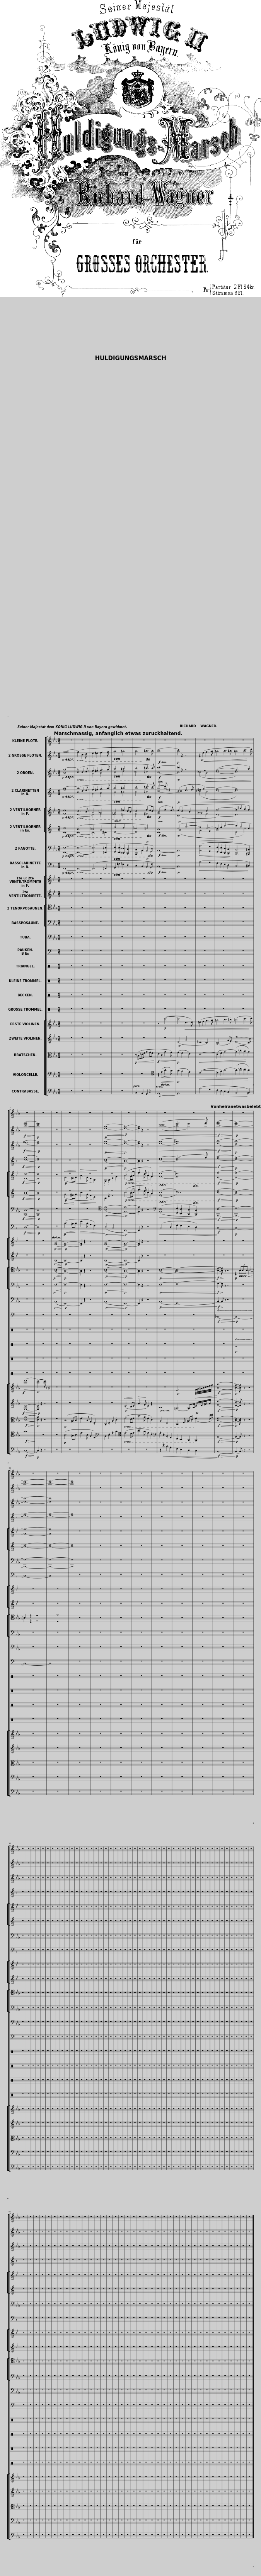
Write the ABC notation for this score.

X:1
%%score [ [ 1 ( 2 3 ) ( 4 5 ) ( 6 7 ) [ ( 8 9 ) ( 10 11 ) ] ( 12 13 ) 14 [ 15 16 ] [ ( 17 18 ) 19 ] 20 21 22 [ 23 24 25 26 27 ] ] ]
L:1/8
Q:1/4=80
M:2/2
I:linebreak $
K:Eb
V:1 treble transpose=12
V:2 treble
V:3 treble
V:4 treble
V:5 treble
V:6 treble transpose=-2
V:7 treble transpose="-2 "
V:8 treble transpose=-7
V:9 treble transpose="-7 "
V:10 treble transpose=-9
V:11 treble transpose="-9 "
V:12 bass
V:13 bass
V:14 bass transpose=-2
V:15 treble transpose=5
V:16 treble transpose=5
V:17 tenor
V:18 tenor
V:19 bass
V:20 bass
V:21 bass
V:22 perc
K:none
V:23 treble
V:24 treble
V:25 alto
V:26 bass
V:27 bass transpose=-12
V:1
 z8 | z8 | z8 | z8 | z8 | %5
 z8 | z8 | z8 | z8 | z8 |$ %10
 z8 | z8 |[Q:1/4=100] z8 | z8 | z8 | %15
 z8 | z8 | z8 | z8 | z8 || %20
 z8 | z8 |$ z8 | z8 | z8 | %25
 z8 | z8 | z8 | z8 | z8 | %30
 z8 | z8 | z8 |$ z8 | z8 | %35
 z8 | z8 | z8 | z8 | z8 | %40
 z8 | z8 | z8 | z8 | z8 | %45
 z8 | z8 | z8 | z8 | z8 | %50
 z8 | z8 | z8 | z8 | z8 | %55
 z8 | z8 | z8 | z8 | z8 | %60
 z8 | z8 | z8 | z8 | z8 | %65
 z8 | z8 | z8 | z8 | z8 | %70
 z8 | z8 | z8 | z8 | z8 | %75
 z8 | z8 | z8 | z8 | z8 | %80
 z8 |$ z8 | z8 | z8 | z8 | %85
 z8 | z8 | z8 | z8 | z8 | %90
 z8 | z8 | z8 | z8 | z8 | %95
 z8 | z8 | z8 | z8 | z8 | %100
 z8 | z8 | z8 | z8 | z8 | %105
 z8 | z8 | z8 | z8 | z8 | %110
 z8 | z8 | z8 | z8 | z8 | %115
 z8 | z8 | z8 | z8 |] %119
V:2
!p! g8- | (g4 c3 d | e2 =e2 f3 g | a4 =a4 | b4 =b3 b) | %5
!f! c'8- |!p! c'2 z2 z4 | z2!p!!<(! (f2 g3 a | =a4 b3 =b | =b4 c'3!<)! d') |$ %10
!f!!>(! ([c'-f']8!>)! |!p! [c'e']8) | z8 | z8 | z8 | %15
!p!!<(! ([e-a]8!<)! |!p! [eg]8-) | [eg]2 z2 z4 |!<(! (c'8 | e'7 f')!<)! || %20
!f!!>(! (([e'g']8!>)! |!p! [d'f']8-)) |$ [d'f']8- | [d'f']8- | [d'f']8 | %25
 z8 | z8 | z8 | z8 | z8 | %30
 z8 | z8 | z8 |$ z8 | z8 | %35
 z8 | z8 | z8 | z8 | z8 | %40
 z8 | z8 | z8 | z8 | z8 | %45
 z8 | z8 | z8 | z8 | z8 | %50
 z8 | z8 | z8 | z8 | z8 | %55
 z8 | z8 | z8 | z8 | z8 | %60
 z8 | z8 | z8 | z8 | z8 | %65
 z8 | z8 | z8 | z8 | z8 | %70
 z8 | z8 | z8 | z8 | z8 | %75
 z8 | z8 | z8 | z8 | z8 | %80
 z8 |$ z8 | z8 | z8 | z8 | %85
 z8 | z8 | z8 | z8 | z8 | %90
 z8 | z8 | z8 | z8 | z8 | %95
 z8 | z8 | z8 | z8 | z8 | %100
 z8 | z8 | z8 | z8 | z8 | %105
 z8 | z8 | z8 | z8 | z8 | %110
 z8 | z8 | z8 | z8 | z8 | %115
 z8 | z8 | z8 | z8 |] %119
V:3
 g8- | g4 x4 | x8 | x8 | x8 | %5
 x8 | x8 | x8 | x8 | x8 |$ %10
 x8 | x8 | x8 | x8 | x8 | %15
 x8 | x8 | x8 | (c'8- | c'4 e'4) || %20
 x8 | x8 |$ x8 | x8 | x8 | %25
 x8 | x8 | x8 | x8 | x8 | %30
 x8 | x8 | x8 |$ x8 | x8 | %35
 x8 | x8 | x8 | x8 | x8 | %40
 x8 | x8 | x8 | x8 | x8 | %45
 x8 | x8 | x8 | x8 | x8 | %50
 x8 | x8 | x8 | x8 | x8 | %55
 x8 | x8 | x8 | x8 | x8 | %60
 x8 | x8 | x8 | x8 | x8 | %65
 x8 | x8 | x8 | x8 | x8 | %70
 x8 | x8 | x8 | x8 | x8 | %75
 x8 | x8 | x8 | x8 | x8 | %80
 x8 |$ x8 | x8 | x8 | x8 | %85
 x8 | x8 | x8 | x8 | x8 | %90
 x8 | x8 | x8 | x8 | x8 | %95
 x8 | x8 | x8 | x8 | x8 | %100
 x8 | x8 | x8 | x8 | x8 | %105
 x8 | x8 | x8 | x8 | x8 | %110
 x8 | x8 | x8 | x8 | x8 | %115
 x8 | x8 | x8 | x8 |] %119
V:4
!p! g8- | (g4 c3 d | e2 =e2 f3 g | a4 =a4 | b4 =b3 b) | %5
!f! c'8- |!p! c'2 z2 z4 | z8 | (f8- | f6 a2) |$ %10
!f!!>(! (f8!>)! |!p! [eg]8) | z8 | z8 | z8 | %15
!p!!<(! ([e-a]8!<)! |!p! [eg]8-) | [eg]2 z2 z4 |!<(! ([e-a]8 | [e=a]8)!<)! || %20
!f!!>(! ([eb-]8!>)! |!p! [db]8-) |$ [db]8- | [db]8 | z8 | %25
 z8 | z8 | z8 | z8 | z8 | %30
 z8 | z8 | z8 |$ z8 | z8 | %35
 z8 | z8 | z8 | z8 | z8 | %40
 z8 | z8 | z8 | z8 | z8 | %45
 z8 | z8 | z8 | z8 | z8 | %50
 z8 | z8 | z8 | z8 | z8 | %55
 z8 | z8 | z8 | z8 | z8 | %60
 z8 | z8 | z8 | z8 | z8 | %65
 z8 | z8 | z8 | z8 | z8 | %70
 z8 | z8 | z8 | z8 | z8 | %75
 z8 | z8 | z8 | z8 | z8 | %80
 z8 |$ z8 | z8 | z8 | z8 | %85
 z8 | z8 | z8 | z8 | z8 | %90
 z8 | z8 | z8 | z8 | z8 | %95
 z8 | z8 | z8 | z8 | z8 | %100
 z8 | z8 | z8 | z8 | z8 | %105
 z8 | z8 | z8 | z8 | z8 | %110
 z8 | z8 | z8 | z8 | z8 | %115
 z8 | z8 | z8 | z8 |] %119
V:5
 B8 | c8 | A4 B4 | c4 e4 | _d4 =d4 | %5
 c8- | c8 | (_c4!<(! B4 | d8- | d8)!<)! |$ %10
 g8- | x8 | x8 | x8 | x8 | %15
 x8 | x8 | x8 | x8 | x8 || %20
 x8 | x8 |$ x8 | x8 | x8 | %25
 x8 | x8 | x8 | x8 | x8 | %30
 x8 | x8 | x8 |$ x8 | x8 | %35
 x8 | x8 | x8 | x8 | x8 | %40
 x8 | x8 | x8 | x8 | x8 | %45
 x8 | x8 | x8 | x8 | x8 | %50
 x8 | x8 | x8 | x8 | x8 | %55
 x8 | x8 | x8 | x8 | x8 | %60
 x8 | x8 | x8 | x8 | x8 | %65
 x8 | x8 | x8 | x8 | x8 | %70
 x8 | x8 | x8 | x8 | x8 | %75
 x8 | x8 | x8 | x8 | x8 | %80
 x8 |$ x8 | x8 | x8 | x8 | %85
 x8 | x8 | x8 | x8 | x8 | %90
 x8 | x8 | x8 | x8 | x8 | %95
 x8 | x8 | x8 | x8 | x8 | %100
 x8 | x8 | x8 | x8 | x8 | %105
 x8 | x8 | x8 | x8 | x8 | %110
 x8 | x8 | x8 | x8 | x8 | %115
 x8 | x8 | x8 | x8 |] %119
V:6
[K:F]!p! a8- | (a4 d3 e | f2 ^f2 g3 a | b4 =b4 | c'4 ^c'3 c') | %5
!f! d'4- d' z z2 |!p! (d4 e3 f |!<(! ^f2 g6-) | g8- | g8!<)! |$ %10
!f!!>(! ([d-g]8!>)! |!p! [df]8) | z8 | z8 | z8 | %15
!p!!<(! (([Bd]8!<)! |!p! [Ac]8-)) | [Ac]2 z2 z4 |!<(! f8- | (f7 g)!<)! || %20
!f!!>(! (([fa]8!>)! |!p! [eg]8-)) |$ [eg]8- | [eg]8- | [eg]8 | %25
 z8 | z8 | z8 | z8 | z8 | %30
 z8 | z8 | z8 |$ z8 | z8 | %35
 z8 | z8 | z8 | z8 | z8 | %40
 z8 | z8 | z8 | z8 | z8 | %45
 z8 | z8 | z8 | z8 | z8 | %50
 z8 | z8 | z8 | z8 | z8 | %55
 z8 | z8 | z8 | z8 | z8 | %60
 z8 | z8 | z8 | z8 | z8 | %65
 z8 | z8 | z8 | z8 | z8 | %70
 z8 | z8 | z8 | z8 | z8 | %75
 z8 | z8 | z8 | z8 | z8 | %80
 z8 |$ z8 | z8 | z8 | z8 | %85
 z8 | z8 | z8 | z8 | z8 | %90
 z8 | z8 | z8 | z8 | z8 | %95
 z8 | z8 | z8 | z8 | z8 | %100
 z8 | z8 | z8 | z8 | z8 | %105
 z8 | z8 | z8 | z8 | z8 | %110
 z8 | z8 | z8 | z8 | z8 | %115
 z8 | z8 | z8 | z8 |] %119
V:7
[K:F] f8 | B8 | G4 A4 | B4 =B4 | c4 ^c4 | %5
 d8- | d8 | (_d4 c4 | e8- | e8) |$ %10
 x8 | x8 | x8 | x8 | x8 | %15
 x8 | x8 | x8 | d8- | d8 || %20
 x8 | x8 |$ x8 | x8 | x8 | %25
 x8 | x8 | x8 | x8 | x8 | %30
 x8 | x8 | x8 |$ x8 | x8 | %35
 x8 | x8 | x8 | x8 | x8 | %40
 x8 | x8 | x8 | x8 | x8 | %45
 x8 | x8 | x8 | x8 | x8 | %50
 x8 | x8 | x8 | x8 | x8 | %55
 x8 | x8 | x8 | x8 | x8 | %60
 x8 | x8 | x8 | x8 | x8 | %65
 x8 | x8 | x8 | x8 | x8 | %70
 x8 | x8 | x8 | x8 | x8 | %75
 x8 | x8 | x8 | x8 | x8 | %80
 x8 |$ x8 | x8 | x8 | x8 | %85
 x8 | x8 | x8 | x8 | x8 | %90
 x8 | x8 | x8 | x8 | x8 | %95
 x8 | x8 | x8 | x8 | x8 | %100
 x8 | x8 | x8 | x8 | x8 | %105
 x8 | x8 | x8 | x8 | x8 | %110
 x8 | x8 | x8 | x8 | x8 | %115
 x8 | x8 | x8 | x8 |] %119
V:8
[K:Bb]!p! [Fd]8 | (c7 B | A4 _A4 | G4 _d2 cB | c4 e2 dc) | %5
!f! (B4 e3 d) |!p! (d2 c4 B2 | A4 c4 | e8- | e2 _g2 f2 e2) |$ %10
!f!!>(! [Dd]8-!>)! |!p! [Dd]8 | z8 |!p!!<(! z8!<)! |!mp!!>(! z8!>)! | %15
 z8 |!p! (B6 AB | f3 d B2 .G2) | ([G-e]8 | [G=e]8) || %20
!f!!>(! (([Ff]8!>)! |!p! [Ff]8-)) |$ [Ff]8- | [Ff]8 | z8 | %25
 z8 | z8 | z8 | z8 | z8 | %30
 z8 | z8 | z8 |$ z8 | z8 | %35
 z8 | z8 | z8 | z8 | z8 | %40
 z8 | z8 | z8 | z8 | z8 | %45
 z8 | z8 | z8 | z8 | z8 | %50
 z8 | z8 | z8 | z8 | z8 | %55
 z8 | z8 | z8 | z8 | z8 | %60
 z8 | z8 | z8 | z8 | z8 | %65
 z8 | z8 | z8 | z8 | z8 | %70
 z8 | z8 | z8 | z8 | z8 | %75
 z8 | z8 | z8 | z8 | z8 | %80
 z8 |$ z8 | z8 | z8 | z8 | %85
 z8 | z8 | z8 | z8 | z8 | %90
 z8 | z8 | z8 | z8 | z8 | %95
 z8 | z8 | z8 | z8 | z8 | %100
 z8 | z8 | z8 | z8 | z8 | %105
 z8 | z8 | z8 | z8 | z8 | %110
 z8 | z8 | z8 | z8 | z8 | %115
 z8 | z8 | z8 | z8 |] %119
V:9
[K:Bb] x8 | E8- | E4 F4 | _E4 =E4 | F4 ^F4 | %5
 G8 | (C8 | _G4 F4 | E8-) | E8 |$ %10
 x8 | x8 | x8 | (F6 =EF | B3 F D2 B,2) | %15
 .G,2 .B,2 .E2 .G2 | (B6 AB | f3 d B2 .G2) | x8 | x8 || %20
 x8 | x8 |$ x8 | x8 | x8 | %25
 x8 | x8 | x8 | x8 | x8 | %30
 x8 | x8 | x8 |$ x8 | x8 | %35
 x8 | x8 | x8 | x8 | x8 | %40
 x8 | x8 | x8 | x8 | x8 | %45
 x8 | x8 | x8 | x8 | x8 | %50
 x8 | x8 | x8 | x8 | x8 | %55
 x8 | x8 | x8 | x8 | x8 | %60
 x8 | x8 | x8 | x8 | x8 | %65
 x8 | x8 | x8 | x8 | x8 | %70
 x8 | x8 | x8 | x8 | x8 | %75
 x8 | x8 | x8 | x8 | x8 | %80
 x8 |$ x8 | x8 | x8 | x8 | %85
 x8 | x8 | x8 | x8 | x8 | %90
 x8 | x8 | x8 | x8 | x8 | %95
 x8 | x8 | x8 | x8 | x8 | %100
 x8 | x8 | x8 | x8 | x8 | %105
 x8 | x8 | x8 | x8 | x8 | %110
 x8 | x8 | x8 | x8 | x8 | %115
 x8 | x8 | x8 | x8 |] %119
V:10
[K:C]!p! c8 | (A8 | _A4 G4 | d4 c4 | _B4 =B4) | %5
!f! [CA]8 |!p! (B4 d4- |!<(! d4 B4- | B2 d2 f4-!<)! | f2 d4 B2) |$ %10
!f!!>(! [Ac]8-!>)! |!p! [Ac]8 | z8 |!p!!<(! z8!<)! |!mp!!>(! z8!>)! | %15
 z8 |!p! (c6 Bc | g3 e c2 .A2) | (c8 | d8) || %20
!f!!>(! (([ce]8!>)! |!p! [Bd]8-)) |$ [Bd]8- | [Bd]8- | [Bd]8 | %25
 z8 | z8 | z8 | z8 | z8 | %30
 z8 | z8 | z8 |$ z8 | z8 | %35
 z8 | z8 | z8 | z8 | z8 | %40
 z8 | z8 | z8 | z8 | z8 | %45
 z8 | z8 | z8 | z8 | z8 | %50
 z8 | z8 | z8 | z8 | z8 | %55
 z8 | z8 | z8 | z8 | z8 | %60
 z8 | z8 | z8 | z8 | z8 | %65
 z8 | z8 | z8 | z8 | z8 | %70
 z8 | z8 | z8 | z8 | z8 | %75
 z8 | z8 | z8 | z8 | z8 | %80
 z8 |$ z8 | z8 | z8 | z8 | %85
 z8 | z8 | z8 | z8 | z8 | %90
 z8 | z8 | z8 | z8 | z8 | %95
 z8 | z8 | z8 | z8 | z8 | %100
 z8 | z8 | z8 | z8 | z8 | %105
 z8 | z8 | z8 | z8 | z8 | %110
 z8 | z8 | z8 | z8 | z8 | %115
 z8 | z8 | z8 | z8 |] %119
V:11
[K:C] C8- | C8- | C6 ^C2 | D8- | D8 | %5
 x8 | (G8 | F6 E2 | G8 | D4 B4) |$ %10
 x8 | x8 | x8 | (G6 ^FG | c3 G E2 C2) | %15
 A,2 z2 z4 | (c6 Bc | g3 e c2 .A2) | (F8 | c8) || %20
 x8 | x8 |$ x8 | x8 | x8 | %25
 x8 | x8 | x8 | x8 | x8 | %30
 x8 | x8 | x8 |$ x8 | x8 | %35
 x8 | x8 | x8 | x8 | x8 | %40
 x8 | x8 | x8 | x8 | x8 | %45
 x8 | x8 | x8 | x8 | x8 | %50
 x8 | x8 | x8 | x8 | x8 | %55
 x8 | x8 | x8 | x8 | x8 | %60
 x8 | x8 | x8 | x8 | x8 | %65
 x8 | x8 | x8 | x8 | x8 | %70
 x8 | x8 | x8 | x8 | x8 | %75
 x8 | x8 | x8 | x8 | x8 | %80
 x8 |$ x8 | x8 | x8 | x8 | %85
 x8 | x8 | x8 | x8 | x8 | %90
 x8 | x8 | x8 | x8 | x8 | %95
 x8 | x8 | x8 | x8 | x8 | %100
 x8 | x8 | x8 | x8 | x8 | %105
 x8 | x8 | x8 | x8 | x8 | %110
 x8 | x8 | x8 | x8 | x8 | %115
 x8 | x8 | x8 | x8 |] %119
V:12
!p! [E,,E,]8- | [E,,E,]8- | ([E,,E,]6 [=E,,=E,]2 | [F,,F,]2 [E,,E,]2 [_D,,_D,]2 [C,,C,]2 | [B,,,B,,]2 A,,2 TG,,4){F,,G,,} | %5
!f! A,,8- |!p! A,,8 |!<(! ([A,,A,]6 [G,,G,]2 | [F,,F,]2 [E,,E,]2 [D,,D,]2 [C,,C,]2!<)! | [B,,,B,,]6 [=B,,,=B,,]2) |$ %10
!f!!>(! [C,,C,]8-!>)! |!p! [C,,C,]8 | z8 | z8 | z8 | %15
[K:tenor]!p!!<(! ([A,E-]8!<)! |!p! [E,E]8-) | [E,E]2 z2 z4 |[K:bass]!<(! (([A,,E,]8 | [F,,F,]2 [E,,E,]2 [D,,D,]2 [C,,C,]2))!<)! || %20
!f!!>(! ([B,,,-E,]8!>)! |!p! [B,,,F,]8-) |$ [B,,,F,]8- | [B,,,F,]8- | [B,,,F,]8 | %25
 z8 | z8 | z8 | z8 | z8 | %30
 z8 | z8 | z8 |$ z8 | z8 | %35
 z8 | z8 | z8 | z8 | z8 | %40
 z8 | z8 | z8 | z8 | z8 | %45
 z8 | z8 | z8 | z8 | z8 | %50
 z8 | z8 | z8 | z8 | z8 | %55
 z8 | z8 | z8 | z8 | z8 | %60
 z8 | z8 | z8 | z8 | z8 | %65
 z8 | z8 | z8 | z8 | z8 | %70
 z8 | z8 | z8 | z8 | z8 | %75
 z8 | z8 | z8 | z8 | z8 | %80
 z8 |$ z8 | z8 | z8 | z8 | %85
 z8 | z8 | z8 | z8 | z8 | %90
 z8 | z8 | z8 | z8 | z8 | %95
 z8 | z8 | z8 | z8 | z8 | %100
 z8 | z8 | z8 | z8 | z8 | %105
 z8 | z8 | z8 | z8 | z8 | %110
 z8 | z8 | z8 | z8 | z8 | %115
 z8 | z8 | z8 | z8 |] %119
V:13
 x8 | x8 | x8 | x8 | x2 A,,2 x4 | %5
 x8 | x8 | x8 | x8 | x8 |$ %10
 x8 | x8 | x8 | x8 | x8 | %15
[K:tenor] x8 | x8 | x8 |[K:bass] x8 | x8 || %20
 x8 | x8 |$ x8 | x8 | x8 | %25
 x8 | x8 | x8 | x8 | x8 | %30
 x8 | x8 | x8 |$ x8 | x8 | %35
 x8 | x8 | x8 | x8 | x8 | %40
 x8 | x8 | x8 | x8 | x8 | %45
 x8 | x8 | x8 | x8 | x8 | %50
 x8 | x8 | x8 | x8 | x8 | %55
 x8 | x8 | x8 | x8 | x8 | %60
 x8 | x8 | x8 | x8 | x8 | %65
 x8 | x8 | x8 | x8 | x8 | %70
 x8 | x8 | x8 | x8 | x8 | %75
 x8 | x8 | x8 | x8 | x8 | %80
 x8 |$ x8 | x8 | x8 | x8 | %85
 x8 | x8 | x8 | x8 | x8 | %90
 x8 | x8 | x8 | x8 | x8 | %95
 x8 | x8 | x8 | x8 | x8 | %100
 x8 | x8 | x8 | x8 | x8 | %105
 x8 | x8 | x8 | x8 | x8 | %110
 x8 | x8 | x8 | x8 | x8 | %115
 x8 | x8 | x8 | x8 |] %119
V:14
[K:F]!p! F,,8- | F,,8- | (F,,6 ^F,,2 | G,,2 =F,2 _E,2 D,2 | C,2 B,,2 TA,,4){G,,A,,} | %5
!f! B,,8- |!p! B,,8 |!<(! (B,6 A,2 | G,2 F,2 E,2 D,2 | C,6 ^C,2)!<)! |$ %10
!f!!>(! D,8-!>)! |!p! D,8 | z8 |!p!!<(! (C6 =B,C!<)! |!mp!!>(! F3 C A,2 .F,2)!>)! | %15
!p!!<(! (D,4 B,,4!<)! |!p! F,,8-) | F,,2 z2 z4 |!<(! (B,,6 D,2 | G,2 F,2 E,2 D,2)!<)! || %20
!f! (C,8 |!p! C,8-) |$ C,8- | C,8 | z8 | %25
 z8 | z8 | z8 | z8 | z8 | %30
 z8 | z8 | z8 |$ z8 | z8 | %35
 z8 | z8 | z8 | z8 | z8 | %40
 z8 | z8 | z8 | z8 | z8 | %45
 z8 | z8 | z8 | z8 | z8 | %50
 z8 | z8 | z8 | z8 | z8 | %55
 z8 | z8 | z8 | z8 | z8 | %60
 z8 | z8 | z8 | z8 | z8 | %65
 z8 | z8 | z8 | z8 | z8 | %70
 z8 | z8 | z8 | z8 | z8 | %75
 z8 | z8 | z8 | z8 | z8 | %80
 z8 |$ z8 | z8 | z8 | z8 | %85
 z8 | z8 | z8 | z8 | z8 | %90
 z8 | z8 | z8 | z8 | z8 | %95
 z8 | z8 | z8 | z8 | z8 | %100
 z8 | z8 | z8 | z8 | z8 | %105
 z8 | z8 | z8 | z8 | z8 | %110
 z8 | z8 | z8 | z8 | z8 | %115
 z8 | z8 | z8 | z8 |] %119
V:15
[K:Bb] z8 | z8 | z8 | z8 | z8 | %5
 z8 | z8 | z8 | z8 | z8 |$ %10
 z8 | z8 |!p!!<(! ((!>![EG]8!<)! |!p! [DF]8-)) | [DF]2 z2 z4 | %15
!p!!<(! ((!>![EG]8!<)! |!p! [DF]8-)) | [DF]2 z2 z4 | z8 | z8 || %20
 z8 | z8 |$ z8 | z8 | z8 | %25
 z8 | z8 | z8 | z8 | z8 | %30
 z8 | z8 | z8 |$ z8 | z8 | %35
 z8 | z8 | z8 | z8 | z8 | %40
 z8 | z8 | z8 | z8 | z8 | %45
 z8 | z8 | z8 | z8 | z8 | %50
 z8 | z8 | z8 | z8 | z8 | %55
 z8 | z8 | z8 | z8 | z8 | %60
 z8 | z8 | z8 | z8 | z8 | %65
 z8 | z8 | z8 | z8 | z8 | %70
 z8 | z8 | z8 | z8 | z8 | %75
 z8 | z8 | z8 | z8 | z8 | %80
 z8 |$ z8 | z8 | z8 | z8 | %85
 z8 | z8 | z8 | z8 | z8 | %90
 z8 | z8 | z8 | z8 | z8 | %95
 z8 | z8 | z8 | z8 | z8 | %100
 z8 | z8 | z8 | z8 | z8 | %105
 z8 | z8 | z8 | z8 | z8 | %110
 z8 | z8 | z8 | z8 | z8 | %115
 z8 | z8 | z8 | z8 |] %119
V:16
[K:Bb] z8 | z8 | z8 | z8 | z8 | %5
 z8 | z8 | z8 | z8 | z8 |$ %10
 z8 | z8 |!p!!<(! !>!B,8-!<)! |!p! B,8- | B,2 z2 z4 | %15
!p!!<(! !>!B,8-!<)! |!p! B,8- | B,2 z2 z4 | z8 | z8 || %20
 z8 | z8 |$ z8 | z8 | z8 | %25
 z8 | z8 | z8 | z8 | z8 | %30
 z8 | z8 | z8 |$ z8 | z8 | %35
 z8 | z8 | z8 | z8 | z8 | %40
 z8 | z8 | z8 | z8 | z8 | %45
 z8 | z8 | z8 | z8 | z8 | %50
 z8 | z8 | z8 | z8 | z8 | %55
 z8 | z8 | z8 | z8 | z8 | %60
 z8 | z8 | z8 | z8 | z8 | %65
 z8 | z8 | z8 | z8 | z8 | %70
 z8 | z8 | z8 | z8 | z8 | %75
 z8 | z8 | z8 | z8 | z8 | %80
 z8 |$ z8 | z8 | z8 | z8 | %85
 z8 | z8 | z8 | z8 | z8 | %90
 z8 | z8 | z8 | z8 | z8 | %95
 z8 | z8 | z8 | z8 | z8 | %100
 z8 | z8 | z8 | z8 | z8 | %105
 z8 | z8 | z8 | z8 | z8 | %110
 z8 | z8 | z8 | z8 | z8 | %115
 z8 | z8 | z8 | z8 |] %119
V:17
 z8 | z8 | z8 | z8 | z8 | %5
 z8 | z8 | z8 | z8 | z8 |$ %10
 z8 | z8 |!p!!<(! ((!>![A,C]8!<)! |!p! [G,B,]8-)) | [G,B,]2 z2 z4 | %15
!p!!<(! ((!>![A,C]8!<)! |!p! [G,B,]8-)) | [G,B,]2 z2 z4 |!p!!<(! ([A,C-]8 | (([=A,C]8)!<)! || %20
!f!!>(! [B,E]2-)) [B,E]!>)! z z4 |!p! z2 (3B,B,B,!<(! B,4-!<)! |$ B,2 z2 z4 | z8 | z8 | %25
 z8 | z8 | z8 | z8 | z8 | %30
 z8 | z8 | z8 |$ z8 | z8 | %35
 z8 | z8 | z8 | z8 | z8 | %40
 z8 | z8 | z8 | z8 | z8 | %45
 z8 | z8 | z8 | z8 | z8 | %50
 z8 | z8 | z8 | z8 | z8 | %55
 z8 | z8 | z8 | z8 | z8 | %60
 z8 | z8 | z8 | z8 | z8 | %65
 z8 | z8 | z8 | z8 | z8 | %70
 z8 | z8 | z8 | z8 | z8 | %75
 z8 | z8 | z8 | z8 | z8 | %80
 z8 |$ z8 | z8 | z8 | z8 | %85
 z8 | z8 | z8 | z8 | z8 | %90
 z8 | z8 | z8 | z8 | z8 | %95
 z8 | z8 | z8 | z8 | z8 | %100
 z8 | z8 | z8 | z8 | z8 | %105
 z8 | z8 | z8 | z8 | z8 | %110
 z8 | z8 | z8 | z8 | z8 | %115
 z8 | z8 | z8 | z8 |] %119
V:18
 x8 | x8 | x8 | x8 | x8 | %5
 x8 | x8 | x8 | x8 | x8 |$ %10
 x8 | x8 | x8 | x8 | x8 | %15
 x8 | x8 | x8 | x8 | x8 || %20
 x8 | x2 (3B,B,B, B,4- |$ B,2 z2 z4 | z8 | x8 | %25
 x8 | x8 | x8 | x8 | x8 | %30
 x8 | x8 | x8 |$ x8 | x8 | %35
 x8 | x8 | x8 | x8 | x8 | %40
 x8 | x8 | x8 | x8 | x8 | %45
 x8 | x8 | x8 | x8 | x8 | %50
 x8 | x8 | x8 | x8 | x8 | %55
 x8 | x8 | x8 | x8 | x8 | %60
 x8 | x8 | x8 | x8 | x8 | %65
 x8 | x8 | x8 | x8 | x8 | %70
 x8 | x8 | x8 | x8 | x8 | %75
 x8 | x8 | x8 | x8 | x8 | %80
 x8 |$ x8 | x8 | x8 | x8 | %85
 x8 | x8 | x8 | x8 | x8 | %90
 x8 | x8 | x8 | x8 | x8 | %95
 x8 | x8 | x8 | x8 | x8 | %100
 x8 | x8 | x8 | x8 | x8 | %105
 x8 | x8 | x8 | x8 | x8 | %110
 x8 | x8 | x8 | x8 | x8 | %115
 x8 | x8 | x8 | x8 |] %119
V:19
 z8 | z8 | z8 | z8 | z8 | %5
 z8 | z8 | z8 | z8 | z8 |$ %10
 z8 | z8 |!p!!<(! !>!E,8-!<)! |!p! E,8- | E,2 z2 z4 | %15
!p!!<(! !>!E,8-!<)! |!p! E,8- | E,2 z2 z4 |!p!!<(! (E,8 | (F,8)!<)! || %20
!f!!>(! G,2-) G,!>)! z z4 | z8 |$ z8 | z8 | z8 | %25
 z8 | z8 | z8 | z8 | z8 | %30
 z8 | z8 | z8 |$ z8 | z8 | %35
 z8 | z8 | z8 | z8 | z8 | %40
 z8 | z8 | z8 | z8 | z8 | %45
 z8 | z8 | z8 | z8 | z8 | %50
 z8 | z8 | z8 | z8 | z8 | %55
 z8 | z8 | z8 | z8 | z8 | %60
 z8 | z8 | z8 | z8 | z8 | %65
 z8 | z8 | z8 | z8 | z8 | %70
 z8 | z8 | z8 | z8 | z8 | %75
 z8 | z8 | z8 | z8 | z8 | %80
 z8 |$ z8 | z8 | z8 | z8 | %85
 z8 | z8 | z8 | z8 | z8 | %90
 z8 | z8 | z8 | z8 | z8 | %95
 z8 | z8 | z8 | z8 | z8 | %100
 z8 | z8 | z8 | z8 | z8 | %105
 z8 | z8 | z8 | z8 | z8 | %110
 z8 | z8 | z8 | z8 | z8 | %115
 z8 | z8 | z8 | z8 |] %119
V:20
 z8 | z8 | z8 | z8 | z8 | %5
 z8 | z8 | z8 | z8 | z8 |$ %10
 z8 | z8 |!p!!<(! (!>!A,,8!<)! |!p! E,,8-) | E,,2 z2 z4 | %15
!p!!<(! (!>!A,,8!<)! |!p! E,,8-) | E,,2 z2 z4 |!p!!<(! (A,,8 | (F,,8)!<)! || %20
!f!!>(! B,,2-) B,,!>)! z z4 | z8 |$ z8 | z8 | z8 | %25
 z8 | z8 | z8 | z8 | z8 | %30
 z8 | z8 | z8 |$ z8 | z8 | %35
 z8 | z8 | z8 | z8 | z8 | %40
 z8 | z8 | z8 | z8 | z8 | %45
 z8 | z8 | z8 | z8 | z8 | %50
 z8 | z8 | z8 | z8 | z8 | %55
 z8 | z8 | z8 | z8 | z8 | %60
 z8 | z8 | z8 | z8 | z8 | %65
 z8 | z8 | z8 | z8 | z8 | %70
 z8 | z8 | z8 | z8 | z8 | %75
 z8 | z8 | z8 | z8 | z8 | %80
 z8 |$ z8 | z8 | z8 | z8 | %85
 z8 | z8 | z8 | z8 | z8 | %90
 z8 | z8 | z8 | z8 | z8 | %95
 z8 | z8 | z8 | z8 | z8 | %100
 z8 | z8 | z8 | z8 | z8 | %105
 z8 | z8 | z8 | z8 | z8 | %110
 z8 | z8 | z8 | z8 | z8 | %115
 z8 | z8 | z8 | z8 |] %119
V:21
[K:C] z8 | z8 | z8 | z8 | z8 | %5
 z8 | z8 | z8 | z8 | z8 |$ %10
 z8 | z8 | z8 | z8 | z8 | %15
 z8 | z8 | z8 | z8 | z8 || %20
!f!!>(! (!trill(!T_B,,8!>)! |!p! _B,,8-!trill)!) |$ B,,8- | B,,8 | z8 | %25
 z8 | z8 | z8 | z8 | z8 | %30
 z8 | z8 | z8 |$ z8 | z8 | %35
 z8 | z8 | z8 | z8 | z8 | %40
 z8 | z8 | z8 | z8 | z8 | %45
 z8 | z8 | z8 | z8 | z8 | %50
 z8 | z8 | z8 | z8 | z8 | %55
 z8 | z8 | z8 | z8 | z8 | %60
 z8 | z8 | z8 | z8 | z8 | %65
 z8 | z8 | z8 | z8 | z8 | %70
 z8 | z8 | z8 | z8 | z8 | %75
 z8 | z8 | z8 | z8 | z8 | %80
 z8 |$ z8 | z8 | z8 | z8 | %85
 z8 | z8 | z8 | z8 | z8 | %90
 z8 | z8 | z8 | z8 | z8 | %95
 z8 | z8 | z8 | z8 | z8 | %100
 z8 | z8 | z8 | z8 | z8 | %105
 z8 | z8 | z8 | z8 | z8 | %110
 z8 | z8 | z8 | z8 | z8 | %115
 z8 | z8 | z8 | z8 |] %119
V:22
[K:C] z8 | z8 | z8 | z8 | z8 | %5
 z8 | z8 | z8 | z8 | z8 |$ %10
 z8 | z8 | z8 | z8 | z8 | %15
 z8 | z8 | z8 | z8 | z8 || %20
 z8 |!p! !trill(!!///!Tf8!trill)! |$ z8 | z8 | z8 | %25
 z8 | z8 | z8 | z8 | z8 | %30
 z8 | z8 | z8 |$ z8 | z8 | %35
 z8 | z8 | z8 | z8 | z8 | %40
 z8 | z8 | z8 | z8 | z8 | %45
 z8 | z8 | z8 | z8 | z8 | %50
 z8 | z8 | z8 | z8 | z8 | %55
 z8 | z8 | z8 | z8 | z8 | %60
 z8 | z8 | z8 | z8 | z8 | %65
 z8 | z8 | z8 | z8 | z8 | %70
 z8 | z8 | z8 | z8 | z8 | %75
 z8 | z8 | z8 | z8 | z8 | %80
 z8 |$ z8 | z8 | z8 | z8 | %85
 z8 | z8 | z8 | z8 | z8 | %90
 z8 | z8 | z8 | z8 | z8 | %95
 z8 | z8 | z8 | z8 | z8 | %100
 z8 | z8 | z8 | z8 | z8 | %105
 z8 | z8 | z8 | z8 | z8 | %110
 z8 | z8 | z8 | z8 | z8 | %115
 z8 | z8 | z8 | z8 |] %119
V:23
 z8 | z8 | z8 | z8 | z8 | %5
 z4!p! (c'4- | c'4!<(! d3 e) | (=e2 f2 g3 a | =a4 b3 =b) | (=b4 c'3 d')!<)! |$ %10
!f!!>(! (f'8!>)! |!p! e'4-) e' z z2 | z8 | z8 | z8 | %15
 z8 | z8 | z8 | z8 |!p! E6!<(! F/4G/4=A/4B/4c/4d/4e/4f/4!<)! || %20
!f!!>(! ([B-g]8!>)! |!p! [Bf]2-) [Bf] z z4 |$ z8 | z8 | z8 | %25
 z8 | z8 | z8 | z8 | z8 | %30
 z8 | z8 | z8 |$ z8 | z8 | %35
 z8 | z8 | z8 | z8 | z8 | %40
 z8 | z8 | z8 | z8 | z8 | %45
 z8 | z8 | z8 | z8 | z8 | %50
 z8 | z8 | z8 | z8 | z8 | %55
 z8 | z8 | z8 | z8 | z8 | %60
 z8 | z8 | z8 | z8 | z8 | %65
 z8 | z8 | z8 | z8 | z8 | %70
 z8 | z8 | z8 | z8 | z8 | %75
 z8 | z8 | z8 | z8 | z8 | %80
 z8 |$ z8 | z8 | z8 | z8 | %85
 z8 | z8 | z8 | z8 | z8 | %90
 z8 | z8 | z8 | z8 | z8 | %95
 z8 | z8 | z8 | z8 | z8 | %100
 z8 | z8 | z8 | z8 | z8 | %105
 z8 | z8 | z8 | z8 | z8 | %110
 z8 | z8 | z8 | z8 | z8 | %115
 z8 | z8 | z8 | z8 |] %119
V:24
 z8 | z8 | z8 | z8 | z8 | %5
 z8 |!p! (D4 F4 | _C4 B,4) | (A,6 FE) | (!trill(!TD8!trill)!{C)D} |$ %10
!f!!>(! [G,E]8-!>)! |!p! [G,E]2 z2 z4 | z8 | z8 | z8 | %15
 z8 |!p!!<(! (E6 DE!<)! |!>(! B3 G .E2)!>)! z2 |!p! C8 | =A,4- A,>C E/F/=A/B/ || %20
!f!!>(! (([Ge]8!>)! |!p! [Fd]2-)) [Fd] z z4 |$ z8 | z8 | z8 | %25
 z8 | z8 | z8 | z8 | z8 | %30
 z8 | z8 | z8 |$ z8 | z8 | %35
 z8 | z8 | z8 | z8 | z8 | %40
 z8 | z8 | z8 | z8 | z8 | %45
 z8 | z8 | z8 | z8 | z8 | %50
 z8 | z8 | z8 | z8 | z8 | %55
 z8 | z8 | z8 | z8 | z8 | %60
 z8 | z8 | z8 | z8 | z8 | %65
 z8 | z8 | z8 | z8 | z8 | %70
 z8 | z8 | z8 | z8 | z8 | %75
 z8 | z8 | z8 | z8 | z8 | %80
 z8 |$ z8 | z8 | z8 | z8 | %85
 z8 | z8 | z8 | z8 | z8 | %90
 z8 | z8 | z8 | z8 | z8 | %95
 z8 | z8 | z8 | z8 | z8 | %100
 z8 | z8 | z8 | z8 | z8 | %105
 z8 | z8 | z8 | z8 | z8 | %110
 z8 | z8 | z8 | z8 | z8 | %115
 z8 | z8 | z8 | z8 |] %119
V:25
 z8 | z8 | z8 | z8 |!p! z!<(! (B,_DF A2 GF!<)! | %5
!f!!>(! E2 C2 A3 G)!>)! |!p! (G2 F4 E2) |!<(! D8- | (D2 F2 A4-) | (A2 _c2 B2 A2)!<)! |$ %10
!f!!>(! [CG]8-!>)! |!p! [CG]2 z2 z4 | z8 |!p! (B,6 =A,B, | E3 B, G,2 .E,2) | %15
 .C,2 .E,2 .A,2 .C2 | (E6 DE | B3 G E2 .C2) | A,4 E,4 | C,3 .F, .=A,.C (TE2{D)EF} || %20
!f!!>(! ([B,-E]8!>)! |!p! [B,D]2-) [B,D] z z4 |$ z8 | z8 | z8 | %25
 z8 | z8 | z8 | z8 | z8 | %30
 z8 | z8 | z8 |$ z8 | z8 | %35
 z8 | z8 | z8 | z8 | z8 | %40
 z8 | z8 | z8 | z8 | z8 | %45
 z8 | z8 | z8 | z8 | z8 | %50
 z8 | z8 | z8 | z8 | z8 | %55
 z8 | z8 | z8 | z8 | z8 | %60
 z8 | z8 | z8 | z8 | z8 | %65
 z8 | z8 | z8 | z8 | z8 | %70
 z8 | z8 | z8 | z8 | z8 | %75
 z8 | z8 | z8 | z8 | z8 | %80
 z8 |$ z8 | z8 | z8 | z8 | %85
 z8 | z8 | z8 | z8 | z8 | %90
 z8 | z8 | z8 | z8 | z8 | %95
 z8 | z8 | z8 | z8 | z8 | %100
 z8 | z8 | z8 | z8 | z8 | %105
 z8 | z8 | z8 | z8 | z8 | %110
 z8 | z8 | z8 | z8 | z8 | %115
 z8 | z8 | z8 | z8 |] %119
V:26
 z8 | z8 | z8 | z8 | z8 | %5
[K:tenor] z2!p!!>(!!<(! (E2!<)!!mp!!>(! A3 G)!>)!!>)! |!p! (G2 F4 E2) |!<(! (D8- | D2 F2) A4- | (A2 _c2 B2 A2)!<)! |$ %10
!f!!>(! G8!>)! | z8 | z8 |!p! (B,6 =A,B, | E3 B, G,2 .E,2) | %15
[K:bass] .C,2 .E,2 .A,2 .C2 |[K:tenor] (E6 DE | B3 G E2 .C2) |[K:bass] .A,2 .E,2 .C,2 .A,,2 | .F,,2 .E,,2 .D,,2 .C,,2 || %20
!f!!>(! B,,8-!>)! |!p! B,,2- B,, z z4 |$ z8 | z8 | z8 | %25
 z8 | z8 | z8 | z8 | z8 | %30
 z8 | z8 | z8 |$ z8 | z8 | %35
 z8 | z8 | z8 | z8 | z8 | %40
 z8 | z8 | z8 | z8 | z8 | %45
 z8 | z8 | z8 | z8 | z8 | %50
 z8 | z8 | z8 | z8 | z8 | %55
 z8 | z8 | z8 | z8 | z8 | %60
 z8 | z8 | z8 | z8 | z8 | %65
 z8 | z8 | z8 | z8 | z8 | %70
 z8 | z8 | z8 | z8 | z8 | %75
 z8 | z8 | z8 | z8 | z8 | %80
 z8 |$ z8 | z8 | z8 | z8 | %85
 z8 | z8 | z8 | z8 | z8 | %90
 z8 | z8 | z8 | z8 | z8 | %95
 z8 | z8 | z8 | z8 | z8 | %100
 z8 | z8 | z8 | z8 | z8 | %105
 z8 | z8 | z8 | z8 | z8 | %110
 z8 | z8 | z8 | z8 | z8 | %115
 z8 | z8 | z8 | z8 |] %119
V:27
 z8 | z8 | z8 | z8 |!p! B,,2 A,,2 G,,2 z2 | %5
!f!!>(! A,,8-!>)! |!p! A,,8 |!<(! (A,6 G,2 | F,2 E,2 D,2 C,2 | B,,6 =B,,2)!<)! |$ %10
!f!!>(! C,8-!>)! |!p! C,2 z2 z4 | z8 | z8 | z8 | %15
 z8 | z8 | z8 | z2!<(! .E2 .C2 .A,2 | .F,2 .E,2 .D,2 .C,2!<)! || %20
!f!!>(! B,,8-!>)! |!p! B,,2- B,, z z4 |$ z8 | z8 | z8 | %25
 z8 | z8 | z8 | z8 | z8 | %30
 z8 | z8 | z8 |$ z8 | z8 | %35
 z8 | z8 | z8 | z8 | z8 | %40
 z8 | z8 | z8 | z8 | z8 | %45
 z8 | z8 | z8 | z8 | z8 | %50
 z8 | z8 | z8 | z8 | z8 | %55
 z8 | z8 | z8 | z8 | z8 | %60
 z8 | z8 | z8 | z8 | z8 | %65
 z8 | z8 | z8 | z8 | z8 | %70
 z8 | z8 | z8 | z8 | z8 | %75
 z8 | z8 | z8 | z8 | z8 | %80
 z8 |$ z8 | z8 | z8 | z8 | %85
 z8 | z8 | z8 | z8 | z8 | %90
 z8 | z8 | z8 | z8 | z8 | %95
 z8 | z8 | z8 | z8 | z8 | %100
 z8 | z8 | z8 | z8 | z8 | %105
 z8 | z8 | z8 | z8 | z8 | %110
 z8 | z8 | z8 | z8 | z8 | %115
 z8 | z8 | z8 | z8 |] %119
